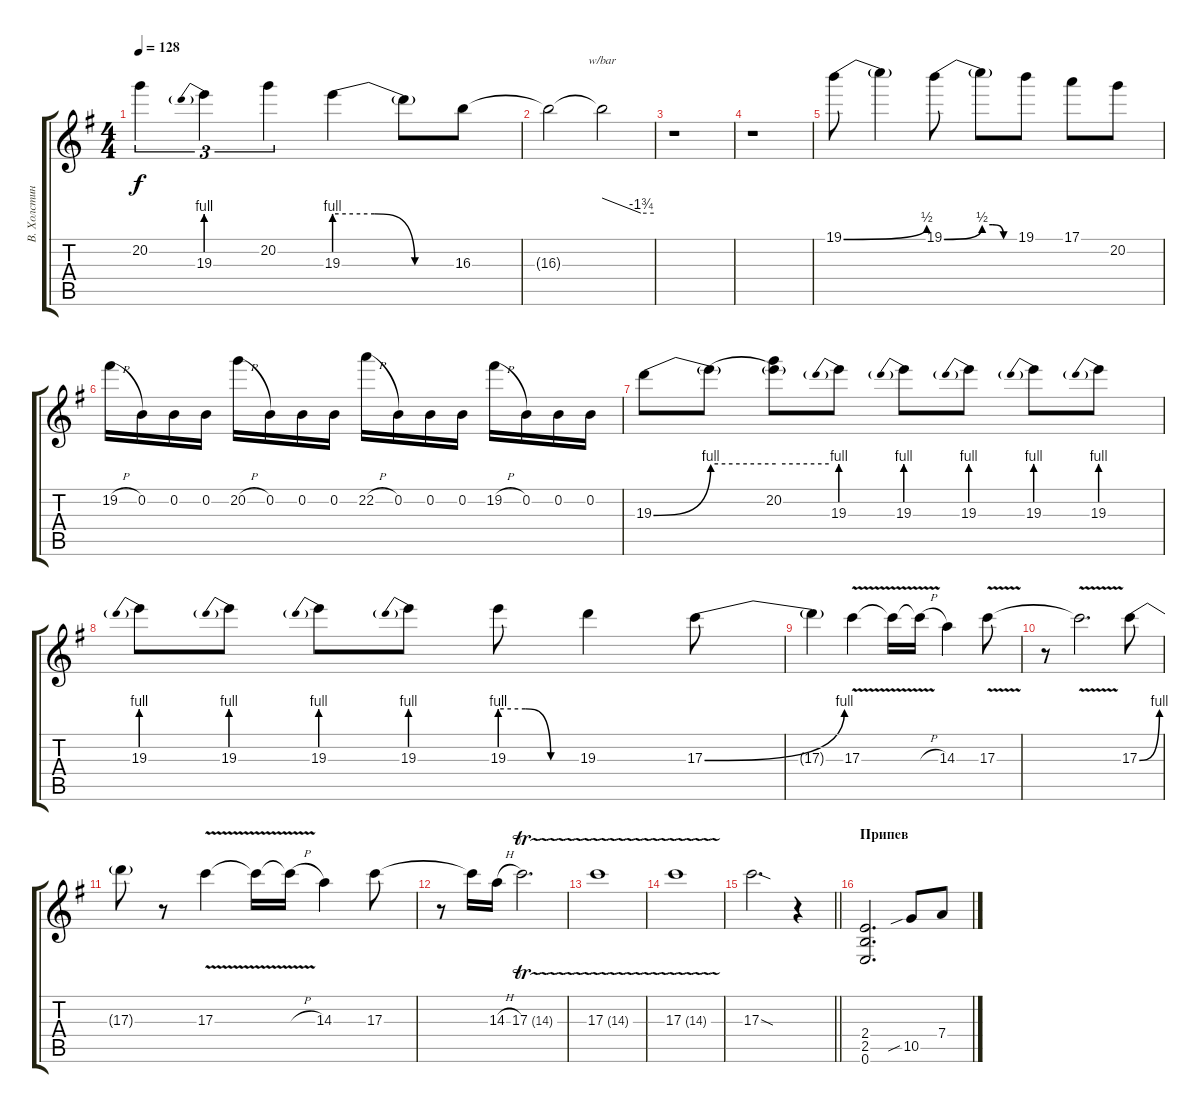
\track ("В. Холстинин" "В. Холстин") {instrument distortionguitar}
\staff {score tabs}
\tuning (E4 B3 G3 D3 A2 E2) {hide}
\ts (4 4)
\tempo 128
\clef g2
\ks g
20.2.4{tu (3 2) dy f} 19.3{be (prebend 0 4 60 4)}.4{tu (3 2)} 20.2.4{tu (3 2)} 19.3{be (custom 0 4 20 4 40 0 60 0)}.4 19.3{t}.8 16.3.8 |
16.3{t}.2 16.3{t}.2{tbe (custom default 0 0 45 -7 60 -7)} |
r.1 |
r.1 |
19.1{be (bend 0 0 60 2)}.8 19.1{t}.4 19.1{be (bend 0 0 60 2)}.8 19.1{be (custom 0 2 20 2 40 0 60 0) t}.8 19.1.8 17.1.8 20.2.8 |
19.2{h}.16 0.2.16 0.2.16 0.2.16 20.2{h}.16 0.2.16 0.2.16 0.2.16 22.2{h}.16 0.2.16 0.2.16 0.2.16 19.2{h}.16 0.2.16 0.2.16 0.2.16 |
19.3{be (bend 0 0 60 4)}.8 19.3{be (hold 0 4 60 4) t}.8 (20.2 19.3{be (hold 0 4 60 4) t}).8 19.3{be (prebend 0 4 60 4)}.8 19.3{be (prebend 0 4 60 4)}.8 19.3{be (prebend 0 4 60 4)}.8 19.3{be (prebend 0 4 60 4)}.8 19.3{be (prebend 0 4 60 4)}.8 |
19.3{be (prebend 0 4 60 4)}.8 19.3{be (prebend 0 4 60 4)}.8 19.3{be (prebend 0 4 60 4)}.8 19.3{be (prebend 0 4 60 4)}.8 19.3{be (custom 0 4 20 4 40 0 60 0)}.8 19.3.4 17.3{be (bend 0 0 60 4)}.8 |
17.3{t}.4 17.3{v}.4 17.3{v t}.16 17.3{h t}.16 14.3.4 17.3{v}.8 |
r.8 17.3{v t}.2{d} 17.3{be (bend 0 0 60 4)}.8 |
17.3{t}.8 r.8 17.3{v}.4 17.3{v t}.16 17.3{h t}.16 14.3.4 17.3.8 |
r.8 17.3{t}.16 14.3{h}.16 17.3{tr (14 32)}.2{d} |
17.3{tr (14 32)}.1 |
17.3{tr (14 32)}.1 |
\barLineRight lightlight
17.3{sod}.2{d} r.4 |
\section ("" "Припев")
(2.4 2.5 0.6).2{d} 10.5{sib}.8 7.4.8
